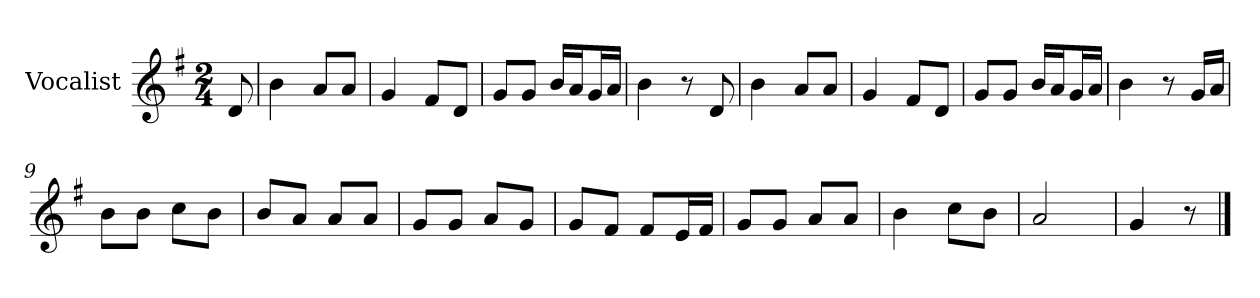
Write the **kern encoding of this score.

**kern
*part1
*staff1
*I"Vocalist
*k[f#]
*G:
*M2/4
=
8d
=1
4b
8aL
8aJ
=2
4g
8f#L
8dJ
=3
8gL
8gJ
16bLL
16aJ
16gL
16aJJ
=4
4b
8r
8d
=5
4b
8aL
8aJ
=6
4g
8f#L
8dJ
=7
8gL
8gJ
16bLL
16aJ
16gL
16aJJ
=8
4b
8r
16gLL
16aJJ
=9
8bL
8bJ
8ccL
8bJ
=10
8bL
8aJ
8aL
8aJ
=11
8gL
8gJ
8aL
8gJ
=12
8gL
8f#J
8f#L
16eL
16f#JJ
=13
8gL
8gJ
8aL
8aJ
=14
4b
8ccL
8bJ
=15
2a
=16
4g
8r
==
*-
